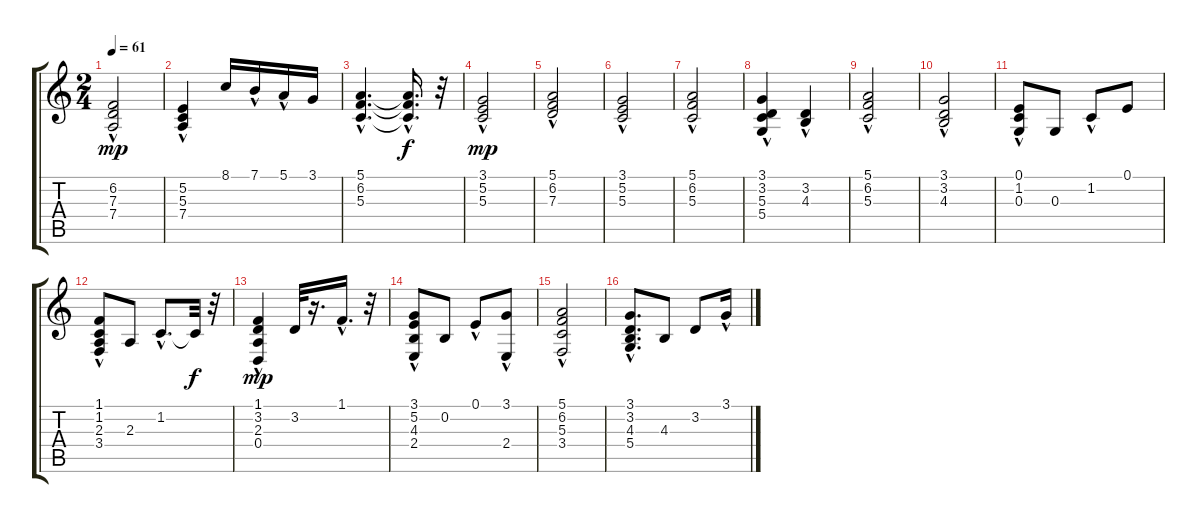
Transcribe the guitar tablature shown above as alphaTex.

\track "" {instrument stringensemble1}
\staff {score tabs}
\tuning (E4 B3 G3 D3 A2 E2) {hide}
\ts (2 4)
\tempo 61
\clef g2
\ks c
(6.2{hac} 7.3 7.4{hac}).2{dy mp} |
(5.2{hac} 5.3{hac} 7.4).4 8.1.16 7.1{hac}.16 5.1{hac}.16 3.1.16 |
(5.1{hac} 6.2{hac} 5.3{hac}).4{d} (5.1{hac t} 6.2{hac t} 5.3{hac t}).16{d dy f} r.32 |
(3.1 5.2{hac} 5.3).2{dy mp} |
(5.1 6.2 7.3{hac}).2 |
(3.1 5.2 5.3{hac}).2 |
(5.1 6.2{hac} 5.3{hac}).2 |
(3.1 3.2{hac} 5.3{hac} 5.4).4 (3.2 4.3{hac}).4 |
(5.1 6.2{hac} 5.3{hac}).2 |
(3.1{hac} 3.2 4.3{hac}).2 |
(0.1 1.2{hac} 0.3{hac}).8 0.3.8 1.2{hac}.8 0.1.8 |
(1.1{hac} 1.2{hac} 2.3 3.4{hac}).8 2.3.8 1.2{hac}.8{d} 1.2{t}.32{dy f} r.32 |
(1.1{hac} 3.2 2.3 0.4).4{dy mp} 3.2.32 r.16{d} 1.1{hac}.16{d} r.32 |
(3.1 5.2{hac} 4.3{hac} 2.4).8 0.2.8 0.1{hac}.8 (3.1{hac} 2.4).8 |
(5.1 6.2{hac} 5.3{hac} 3.4).2 |
(3.1 3.2{hac} 4.3 5.4).8{d} 4.3.8 3.2.8 3.1{hac}.16
